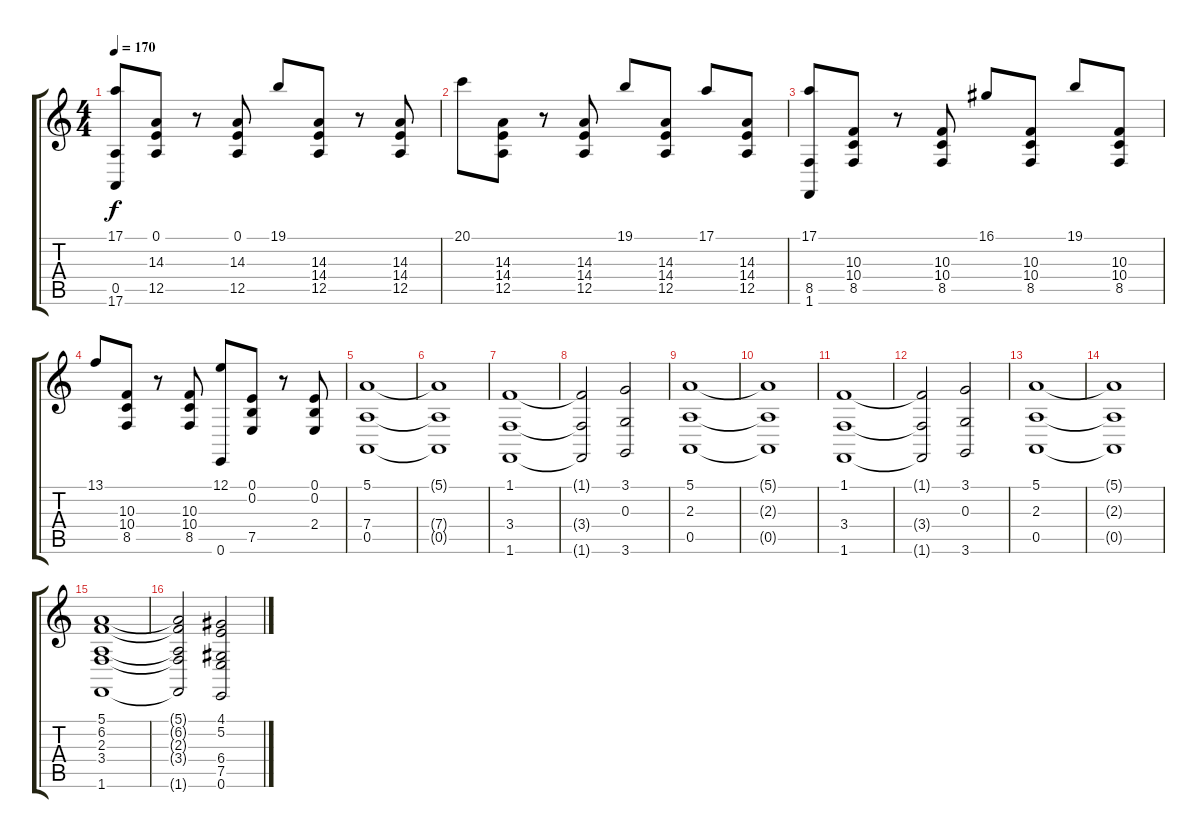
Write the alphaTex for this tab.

\track "" {instrument stringensemble1}
\staff {score tabs}
\tuning (E4 B3 G3 D3 A2 E2) {hide}
\ts (4 4)
\tempo 170
\clef g2
\ks c
(17.1 0.5 17.6).8{dy f} (0.1 14.3 12.5).8 r.8 (0.1 14.3 12.5).8 19.1.8 (14.3 14.4 12.5).8 r.8 (14.3 14.4 12.5).8 |
20.1.8 (14.3 14.4 12.5).8 r.8 (14.3 14.4 12.5).8 19.1.8 (14.3 14.4 12.5).8 17.1.8 (14.3 14.4 12.5).8 |
(17.1 8.5 1.6).8 (10.3 10.4 8.5).8 r.8 (10.3 10.4 8.5).8 16.1.8 (10.3 10.4 8.5).8 19.1.8 (10.3 10.4 8.5).8 |
13.1.8 (10.3 10.4 8.5).8 r.8 (10.3 10.4 8.5).8 (12.1 0.6).8 (0.1 0.2 7.5).8 r.8 (0.1 0.2 2.4).8 |
(5.1 7.4 0.5).1 |
(5.1{t} 7.4{t} 0.5{t}).1 |
(1.1 3.4 1.6).1 |
(1.1{t} 3.4{t} 1.6{t}).2 (3.1 0.3 3.6).2 |
(5.1 2.3 0.5).1 |
(5.1{t} 2.3{t} 0.5{t}).1 |
(1.1 3.4 1.6).1 |
(1.1{t} 3.4{t} 1.6{t}).2 (3.1 0.3 3.6).2 |
(5.1 2.3 0.5).1 |
(5.1{t} 2.3{t} 0.5{t}).1 |
(5.1 6.2 2.3 3.4 1.6).1 |
(5.1{t} 6.2{t} 2.3{t} 3.4{t} 1.6{t}).2 (4.1 5.2 6.4 7.5 0.6).2
